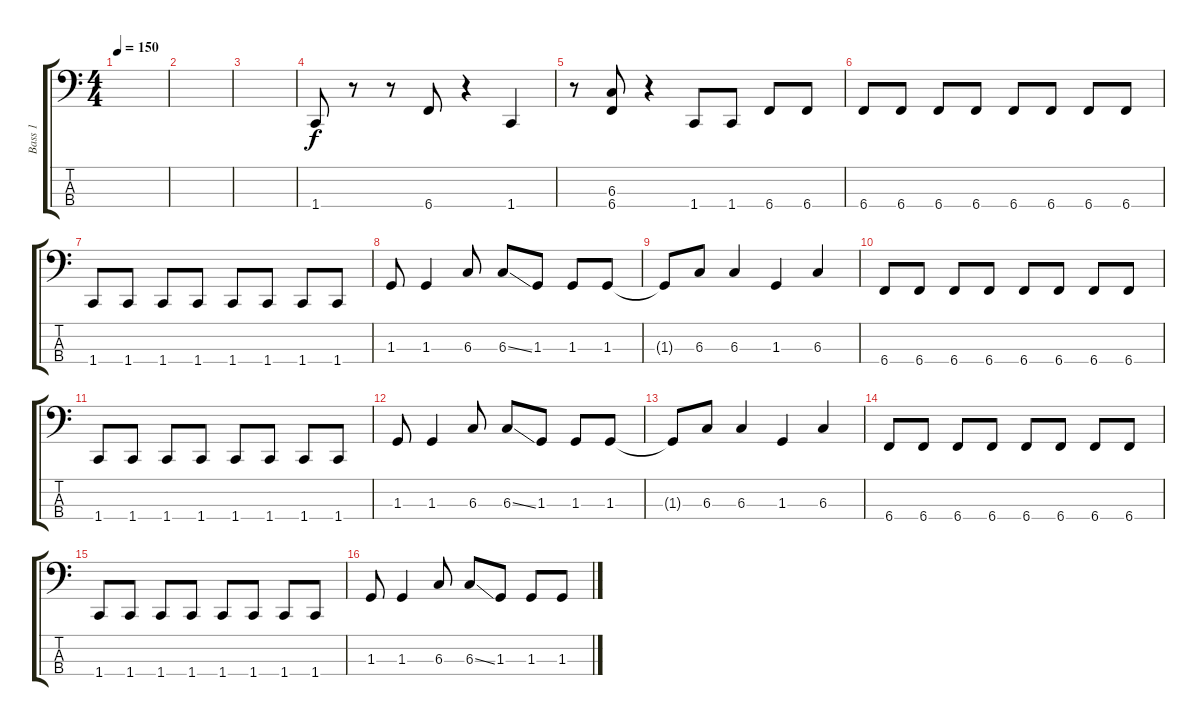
\track ("Bass 1" "Bass 1") {instrument electricbasspick}
\staff {score tabs}
\tuning (E2 B1 Gb1 B0) {hide}
\ts (4 4)
\tempo 150
\clef f4
\ks c
|
|
|
1.4.8 r.8 r.8 6.4.8 r.4 1.4.4 |
r.8 (6.3 6.4).8 r.4 1.4.8 1.4.8 6.4.8 6.4.8 |
6.4.8 6.4.8 6.4.8 6.4.8 6.4.8 6.4.8 6.4.8 6.4.8 |
1.4.8 1.4.8 1.4.8 1.4.8 1.4.8 1.4.8 1.4.8 1.4.8 |
1.3.8 1.3.4 6.3.8 6.3{ss}.8 1.3.8 1.3.8 1.3.8 |
1.3{t}.8 6.3.8 6.3.4 1.3.4 6.3.4 |
6.4.8 6.4.8 6.4.8 6.4.8 6.4.8 6.4.8 6.4.8 6.4.8 |
1.4.8 1.4.8 1.4.8 1.4.8 1.4.8 1.4.8 1.4.8 1.4.8 |
1.3.8 1.3.4 6.3.8 6.3{ss}.8 1.3.8 1.3.8 1.3.8 |
1.3{t}.8 6.3.8 6.3.4 1.3.4 6.3.4 |
6.4.8 6.4.8 6.4.8 6.4.8 6.4.8 6.4.8 6.4.8 6.4.8 |
1.4.8 1.4.8 1.4.8 1.4.8 1.4.8 1.4.8 1.4.8 1.4.8 |
1.3.8 1.3.4 6.3.8 6.3{ss}.8 1.3.8 1.3.8 1.3.8
